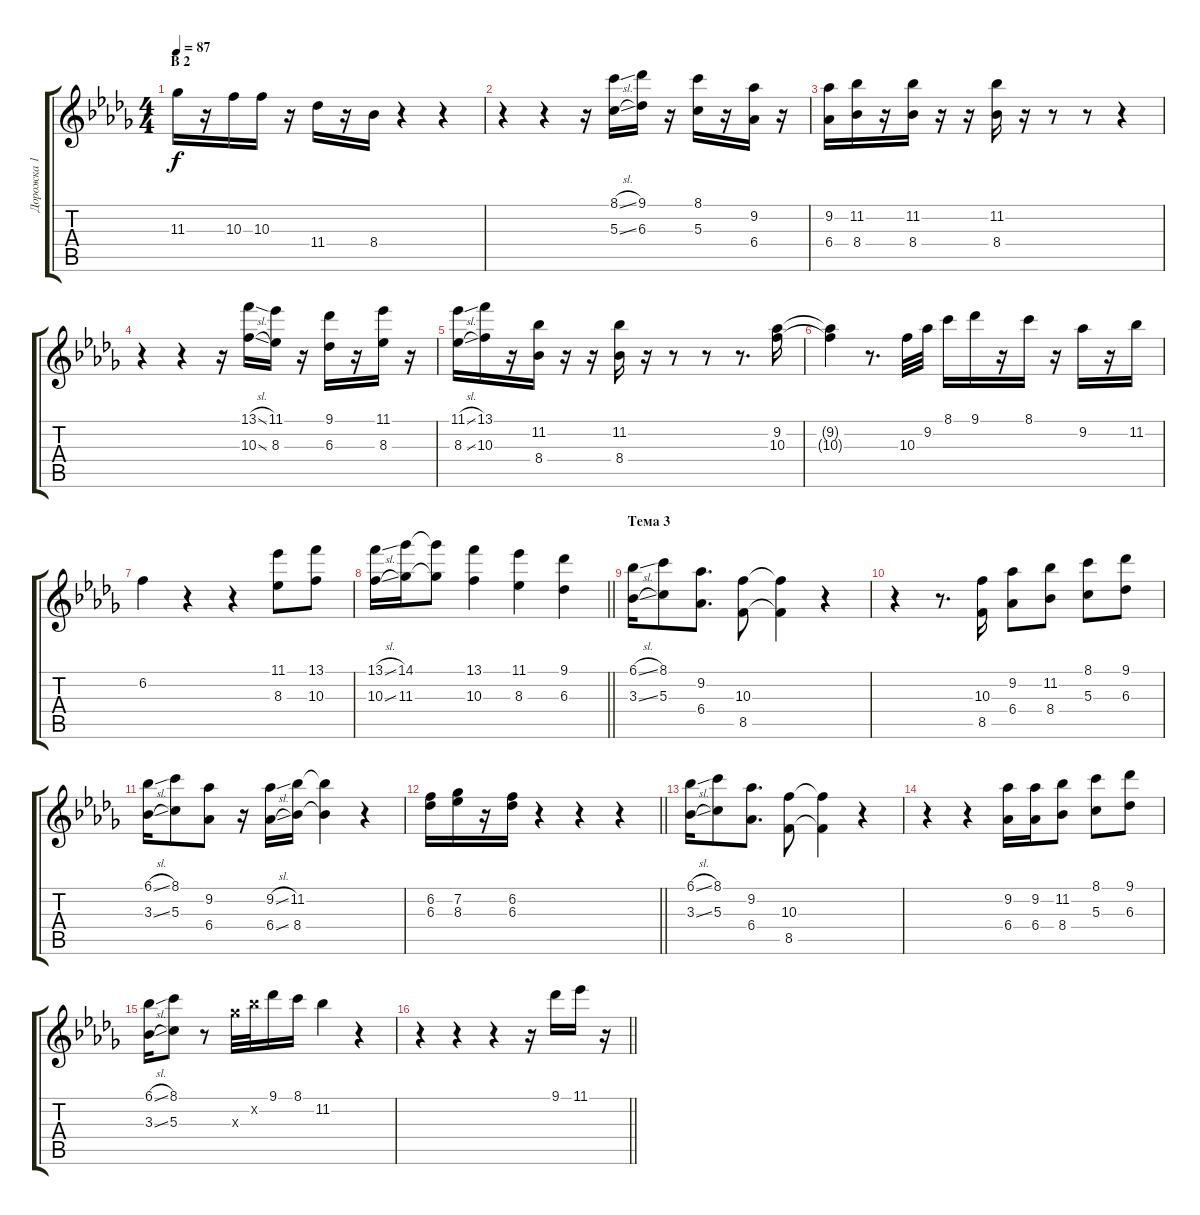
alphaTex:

\track ("Дорожка 1" "Дорожка 1") {instrument acousticguitarnylon}
\staff {score tabs}
\tuning (E4 B3 G3 D3 A2 E2) {hide}
\ts (4 4)
\section ("" "B 2")
\tempo 87
\clef g2
\ks bbminor
11.3.16{dy f} r.16 10.3.16 10.3.16 r.16 11.4.16 r.16 8.4.16 r.4 r.4 |
r.4 r.4 r.16 (8.1{sl} 5.3{sl}).16 (9.1 6.3).16 r.16 (8.1 5.3).16 r.16 (9.2 6.4).16 r.16 |
(9.2 6.4).16 (11.2 8.4).16 r.16 (11.2 8.4).16 r.16 r.16 (11.2 8.4).16 r.16 r.8 r.8 r.4 |
r.4 r.4 r.16 (13.1{sl} 10.3{sl}).16 (11.1 8.3).16 r.16 (9.1 6.3).16 r.16 (11.1 8.3).16 r.16 |
(11.1{sl} 8.3{sl}).16 (13.1 10.3).16 r.16 (11.2 8.4).16 r.16 r.16 (11.2 8.4).16 r.16 r.8 r.8 r.8{d} (9.2 10.3).16 |
(9.2{t} 10.3{t}).4 r.8{d} 10.3.32 9.2.32 8.1.16 9.1.16 r.16 8.1.16 r.16 9.2.16 r.16 11.2.16 |
6.2.4 r.4 r.4 (11.1 8.3).8 (13.1 10.3).8 |
\barLineRight lightlight
(13.1{sl} 10.3{sl}).16 (14.1 11.3).16 (14.1{t} 11.3{t}).8 (13.1 10.3).4 (11.1 8.3).4 (9.1 6.3).4 |
\section ("" "Тема 3")
(6.1{sl} 3.3{sl}).16 (8.1 5.3).8 (9.2 6.4).8{d} (10.3 8.5).8 (10.3{t} 8.5{t}).4 r.4 |
r.4 r.8{d} (10.3 8.5).16 (9.2 6.4).8 (11.2 8.4).8 (8.1 5.3).8 (9.1 6.3).8 |
(6.1{sl} 3.3{sl}).16 (8.1 5.3).8 (9.2 6.4).8 r.16 (9.2{sl} 6.4{sl}).16 (11.2 8.4).16 (11.2{t} 8.4{t}).4 r.4 |
\barLineRight lightlight
(6.2 6.3).16 (7.2 8.3).16 r.16 (6.2 6.3).16 r.4 r.4 r.4 |
(6.1{sl} 3.3{sl}).16 (8.1 5.3).8 (9.2 6.4).8{d} (10.3 8.5).8 (10.3{t} 8.5{t}).4 r.4 |
r.4 r.4 (9.2 6.4).16 (9.2 6.4).16 (11.2 8.4).8 (8.1 5.3).8 (9.1 6.3).8 |
(6.1{sl} 3.3{sl}).16 (8.1 5.3).8 r.8 11.3{x}.32 11.2{x}.32 9.1.16 8.1.16 11.2.4 r.4 |
\barLineRight lightlight
r.4 r.4 r.4 r.16 9.1.16 11.1.16 r.16
